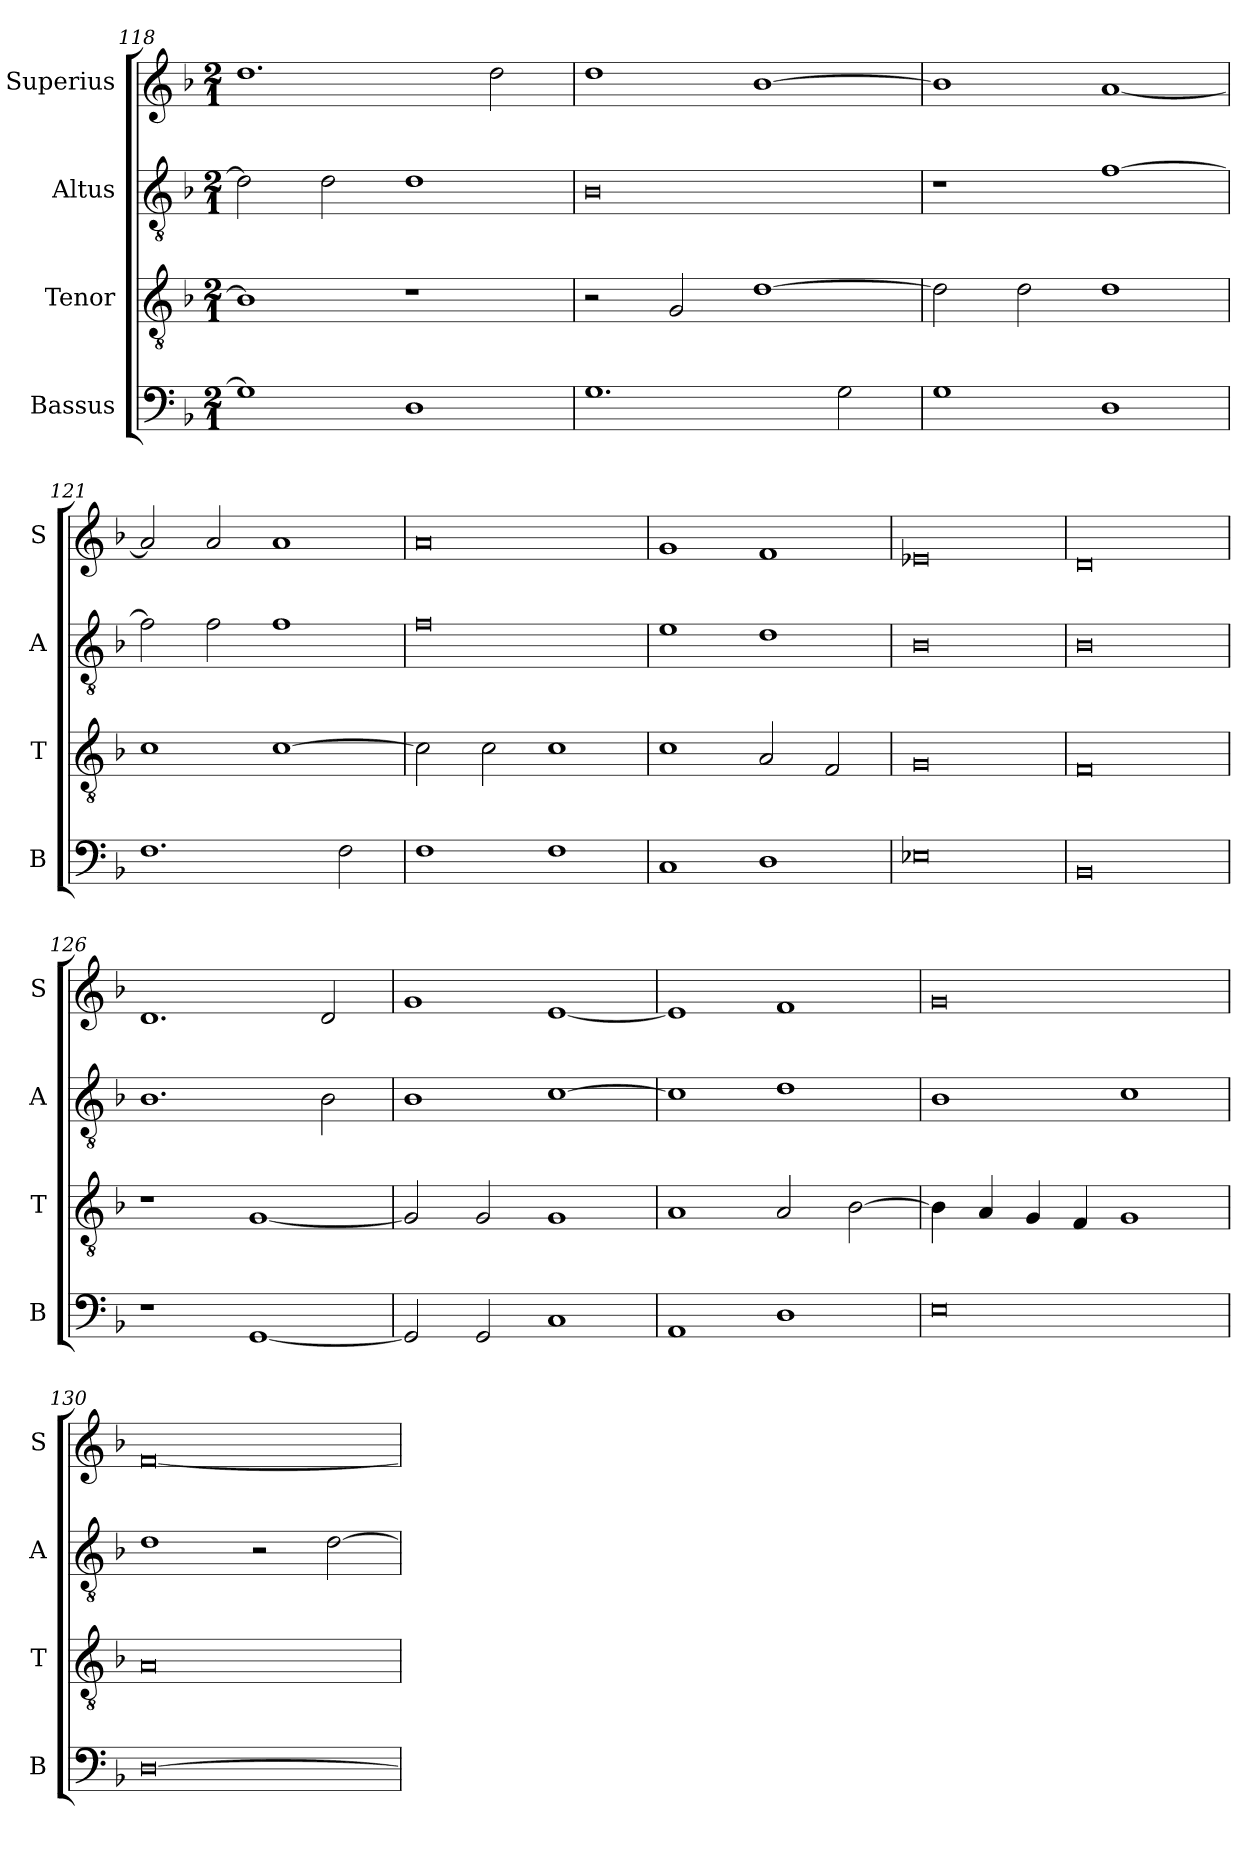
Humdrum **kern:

**kern	**kern	**kern	**kern
*part4	*part3	*part2	*part1
*staff4	*staff3	*staff2	*staff1
*I"Bassus	*I"Tenor	*I"Altus	*I"Superius
*I'B	*I'T	*I'A	*I'S
*clefF4	*clefGv2	*clefGv2	*clefG2
*k[b-]	*k[b-]	*k[b-]	*k[b-]
*F:	*F:	*F:	*F:
*M2/1	*M2/1	*M2/1	*M2/1
=118	=118	=118	=118
1G]	1B-]	2d]	1.dd
.	.	2d	.
1D	1r	1d	.
.	.	.	2dd
=119	=119	=119	=119
1.G	2r	0B-	1dd
.	2G	.	.
.	[1d	.	[1b-
2G	.	.	.
=120	=120	=120	=120
1G	2d]	1r	1b-]
.	2d	.	.
1D	1d	[1f	[1a
=121	=121	=121	=121
1.F	1c	2f]	2a]
.	.	2f	2a
.	[1c	1f	1a
2F	.	.	.
=122	=122	=122	=122
1F	2c]	0f	0a
.	2c	.	.
1F	1c	.	.
=123	=123	=123	=123
1C	1c	1e	1g
1D	2A	1d	1f
.	2F	.	.
=124	=124	=124	=124
0E-X	0G	0B-	0e-X
=125	=125	=125	=125
0BB-	0F	0B-	0d
=126	=126	=126	=126
1r	1r	1.B-	1.d
[1GG	[1G	.	.
.	.	2B-	2d
=127	=127	=127	=127
2GG]	2G]	1B-	1g
2GG	2G	.	.
1C	1G	[1c	[1e
=128	=128	=128	=128
1AA	1A	1c]	1e]
1D	2A	1d	1f
.	[2B-	.	.
=129	=129	=129	=129
0E	4B-]	1B-	0g
.	4A	.	.
.	4G	.	.
.	4F	.	.
.	1G	1c	.
=130	=130	=130	=130
[0D	0A	1d	[0f
.	.	2r	.
.	.	[2d	.
=	=	=	=
*-	*-	*-	*-
